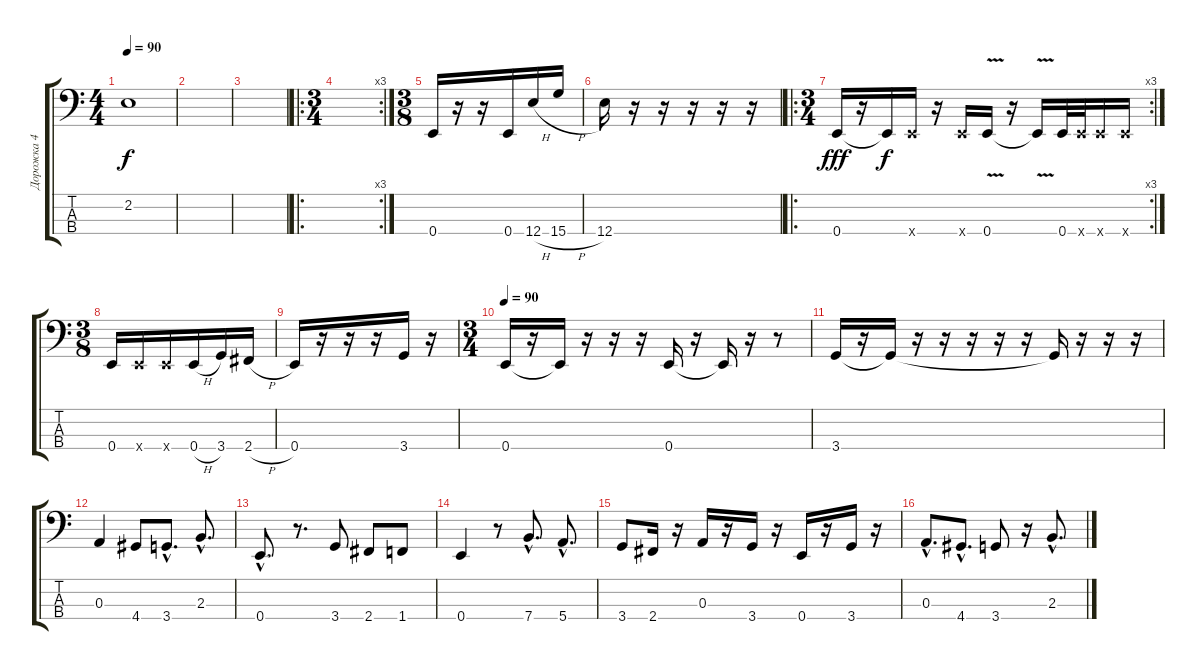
\track ("Дорожка 4" "Дорожка 4") {instrument acousticbass}
\staff {score tabs}
\tuning (G2 D2 A1 E1) {hide}
\ts (4 4)
\tempo 90
\clef f4
\ks c
2.2.1{dy f} |
|
|
\ro
\rc 3
\ts (3 4)
|
\ts (3 8)
0.4.16 r.16 r.16 0.4.16 12.4{h}.16 15.4{h}.16 |
12.4.16 r.16 r.16 r.16 r.16 r.16 |
\ro
\rc 3
\ts (3 4)
0.4.16{dy fff} r.16 0.4{t}.16{dy f} 0.4{x}.16 r.16 0.4{x}.16 0.4{v}.16 r.16 0.4{t}.16 0.4.32 0.4{x}.32 0.4{x}.16 0.4{x}.16 |
\ts (3 8)
0.4.16 0.4{x}.16 0.4{x}.16 0.4{h}.16 3.4.16 2.4{h}.16 |
0.4.16 r.16 r.16 r.16 3.4.16 r.16 |
\ts (3 4)
\tempo 90
0.4.16 r.16 0.4{t}.16 r.16 r.16 r.16 0.4.16 r.16 0.4{t}.16 r.16 r.8 |
3.4.16 r.16 3.4{t}.16 r.16 r.16 r.16 r.16 r.16 3.4{t}.16 r.16 r.16 r.16 |
0.3.4 4.4.8 3.4{hac}.8{d} 2.3{hac}.8{d} |
0.4{hac}.8{d} r.8{d} 3.4.8 2.4.8 1.4.8 |
0.4.4 r.8 7.4{hac}.8{d} 5.4{hac}.8{d} |
3.4.8 2.4.16 r.16 0.3.16 r.16 3.4.16 r.16 0.4.16 r.16 3.4.16 r.16 |
0.3{hac}.8{d} 4.4{hac}.8{d} 3.4.8 r.16 2.3{hac}.8{d}
